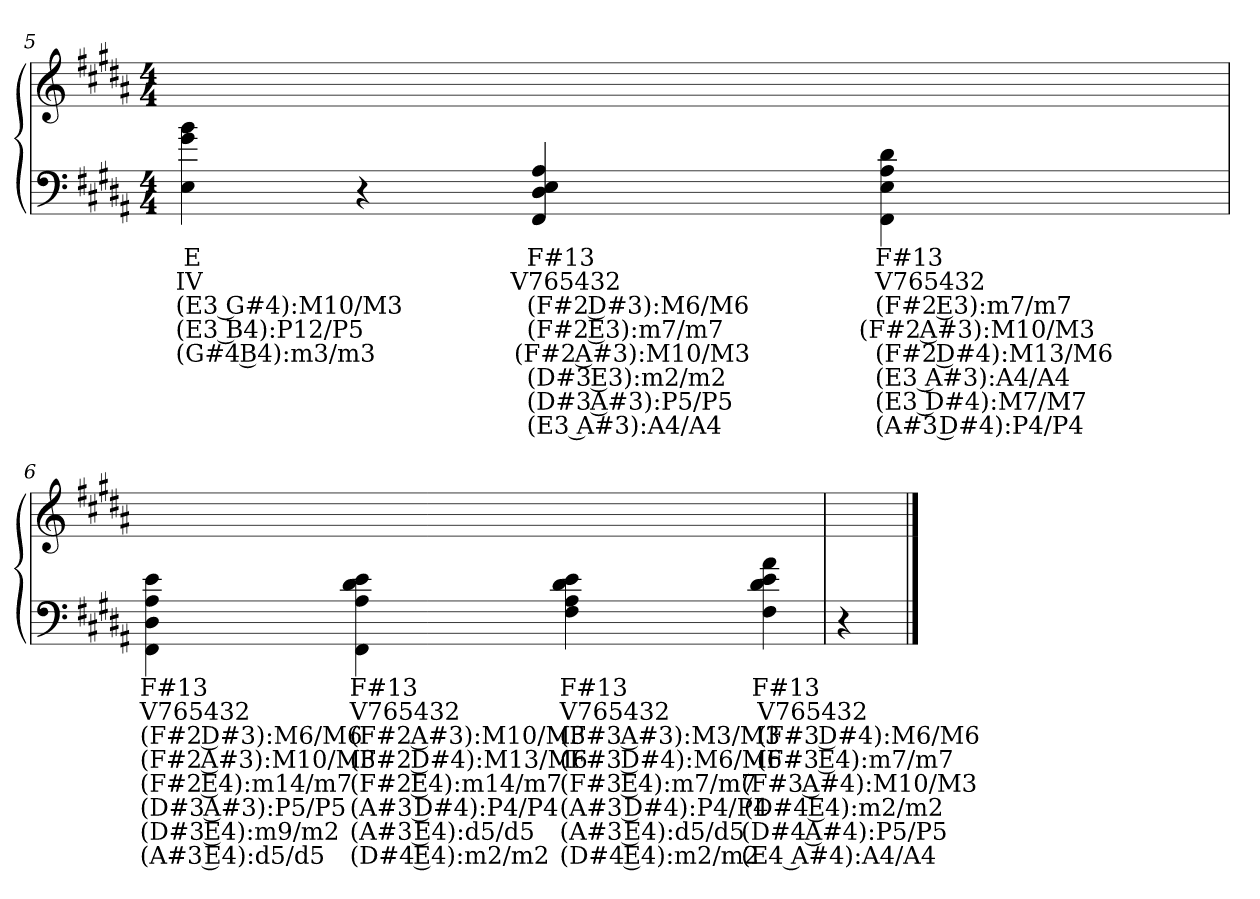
**kern	**text	**text	**text	**text	**text	**text	**text	**text	**kern
*part2	*part2	*part2	*part2	*part2	*part2	*part2	*part2	*part2	*part1
*staff2	*staff2	*staff2	*staff2	*staff2	*staff2	*staff2	*staff2	*staff2	*staff1
*clefF4	*	*	*	*	*	*	*	*	*clefG2
*k[f#c#g#d#a#]	*	*	*	*	*	*	*	*	*k[f#c#g#d#a#]
*B:	*	*	*	*	*	*	*	*	*B:
*M4/4	*	*	*	*	*	*	*	*	*M4/4
=5	=5	=5	=5	=5	=5	=5	=5	=5	=5
4E 4g# 4b	E	IV	(E3 G#4):M10/M3	(E3 B4):P12/P5	(G#4 B4):m3/m3	.	.	.	1ryy
4r	.	.	.	.	.	.	.	.	.
4FF# 4D# 4E 4A#	F#13	V765432	(F#2 D#3):M6/M6	(F#2 E3):m7/m7	(F#2 A#3):M10/M3	(D#3 E3):m2/m2	(D#3 A#3):P5/P5	(E3 A#3):A4/A4	.
4FF# 4E 4A# 4d#	F#13	V765432	(F#2 E3):m7/m7	(F#2 A#3):M10/M3	(F#2 D#4):M13/M6	(E3 A#3):A4/A4	(E3 D#4):M7/M7	(A#3 D#4):P4/P4	.
=6	=6	=6	=6	=6	=6	=6	=6	=6	=6
4FF# 4D# 4A# 4e	F#13	V765432	(F#2 D#3):M6/M6	(F#2 A#3):M10/M3	(F#2 E4):m14/m7	(D#3 A#3):P5/P5	(D#3 E4):m9/m2	(A#3 E4):d5/d5	1ryy
4FF# 4A# 4d# 4e	F#13	V765432	(F#2 A#3):M10/M3	(F#2 D#4):M13/M6	(F#2 E4):m14/m7	(A#3 D#4):P4/P4	(A#3 E4):d5/d5	(D#4 E4):m2/m2	.
4F# 4A# 4d# 4e	F#13	V765432	(F#3 A#3):M3/M3	(F#3 D#4):M6/M6	(F#3 E4):m7/m7	(A#3 D#4):P4/P4	(A#3 E4):d5/d5	(D#4 E4):m2/m2	.
4F# 4d# 4e 4a#	F#13	V765432	(F#3 D#4):M6/M6	(F#3 E4):m7/m7	(F#3 A#4):M10/M3	(D#4 E4):m2/m2	(D#4 A#4):P5/P5	(E4 A#4):A4/A4	.
=7	=7	=7	=7	=7	=7	=7	=7	=7	=7
4r	.	.	.	.	.	.	.	.	4ryy
==	==	==	==	==	==	==	==	==	==
*-	*-	*-	*-	*-	*-	*-	*-	*-	*-
